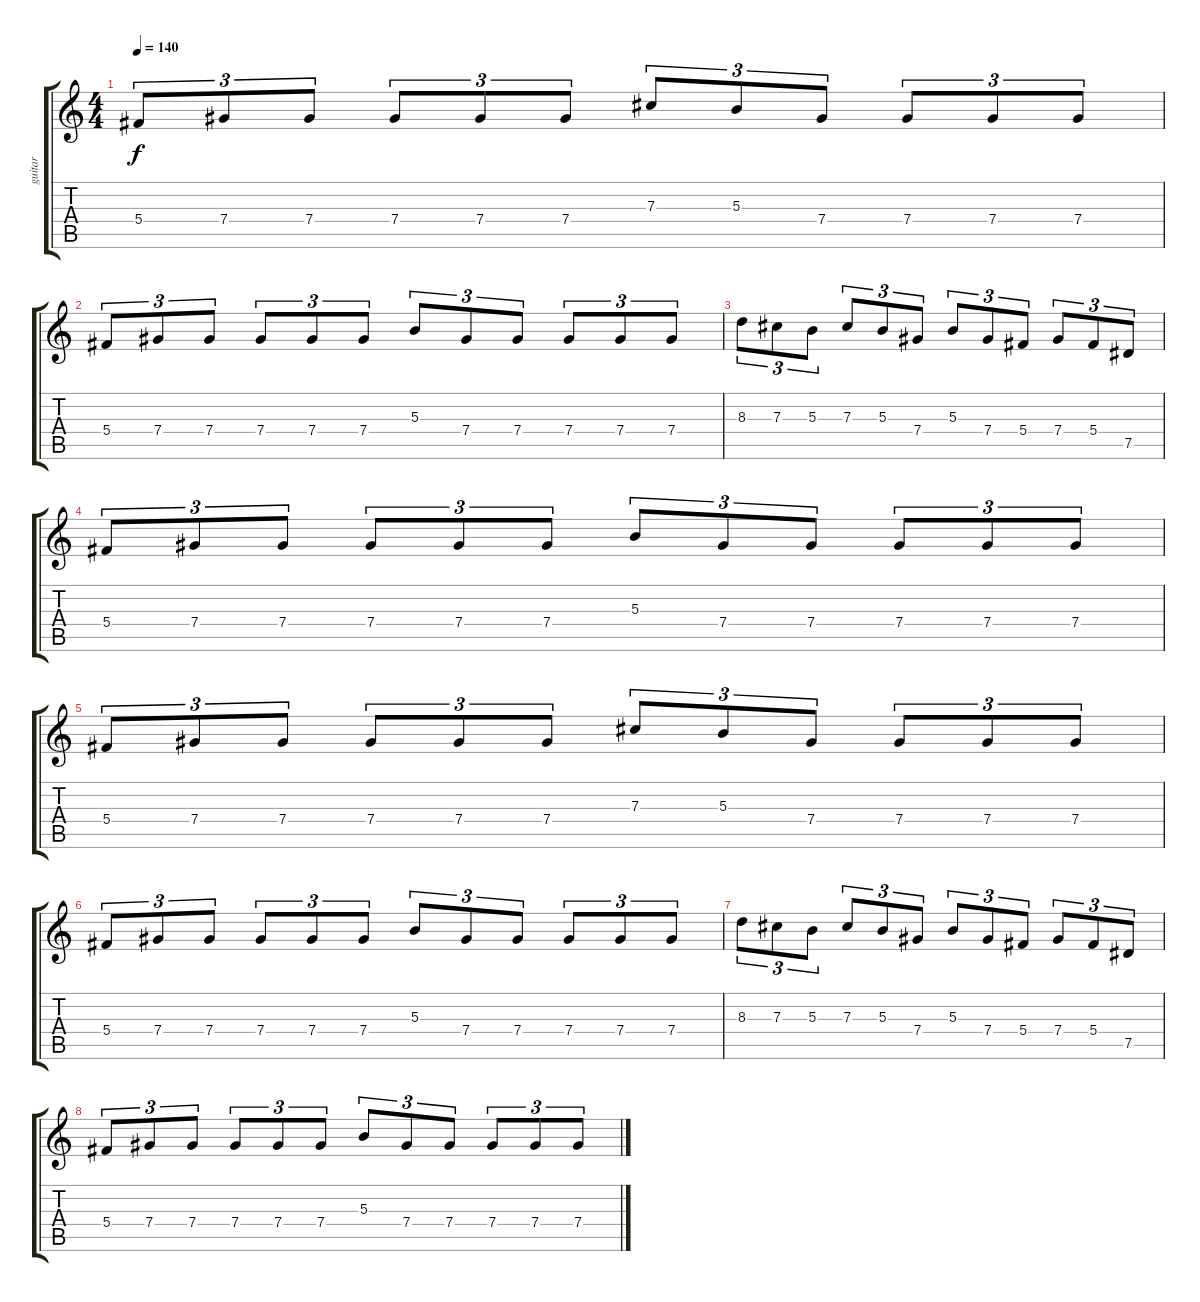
\track ("guitar" "guitar") {instrument distortionguitar}
\staff {score tabs}
\tuning (Eb4 Bb3 Gb3 Db3 Ab2 Eb2) {hide}
\ts (4 4)
\tempo 140
\clef g2
\ks c
5.4.8{tu (3 2) dy f} 7.4.8{tu (3 2)} 7.4.8{tu (3 2)} 7.4.8{tu (3 2)} 7.4.8{tu (3 2)} 7.4.8{tu (3 2)} 7.3.8{tu (3 2)} 5.3.8{tu (3 2)} 7.4.8{tu (3 2)} 7.4.8{tu (3 2)} 7.4.8{tu (3 2)} 7.4.8{tu (3 2)} |
5.4.8{tu (3 2)} 7.4.8{tu (3 2)} 7.4.8{tu (3 2)} 7.4.8{tu (3 2)} 7.4.8{tu (3 2)} 7.4.8{tu (3 2)} 5.3.8{tu (3 2)} 7.4.8{tu (3 2)} 7.4.8{tu (3 2)} 7.4.8{tu (3 2)} 7.4.8{tu (3 2)} 7.4.8{tu (3 2)} |
8.3.8{tu (3 2)} 7.3.8{tu (3 2)} 5.3.8{tu (3 2)} 7.3.8{tu (3 2)} 5.3.8{tu (3 2)} 7.4.8{tu (3 2)} 5.3.8{tu (3 2)} 7.4.8{tu (3 2)} 5.4.8{tu (3 2)} 7.4.8{tu (3 2)} 5.4.8{tu (3 2)} 7.5.8{tu (3 2)} |
5.4.8{tu (3 2)} 7.4.8{tu (3 2)} 7.4.8{tu (3 2)} 7.4.8{tu (3 2)} 7.4.8{tu (3 2)} 7.4.8{tu (3 2)} 5.3.8{tu (3 2)} 7.4.8{tu (3 2)} 7.4.8{tu (3 2)} 7.4.8{tu (3 2)} 7.4.8{tu (3 2)} 7.4.8{tu (3 2)} |
5.4.8{tu (3 2)} 7.4.8{tu (3 2)} 7.4.8{tu (3 2)} 7.4.8{tu (3 2)} 7.4.8{tu (3 2)} 7.4.8{tu (3 2)} 7.3.8{tu (3 2)} 5.3.8{tu (3 2)} 7.4.8{tu (3 2)} 7.4.8{tu (3 2)} 7.4.8{tu (3 2)} 7.4.8{tu (3 2)} |
5.4.8{tu (3 2)} 7.4.8{tu (3 2)} 7.4.8{tu (3 2)} 7.4.8{tu (3 2)} 7.4.8{tu (3 2)} 7.4.8{tu (3 2)} 5.3.8{tu (3 2)} 7.4.8{tu (3 2)} 7.4.8{tu (3 2)} 7.4.8{tu (3 2)} 7.4.8{tu (3 2)} 7.4.8{tu (3 2)} |
8.3.8{tu (3 2)} 7.3.8{tu (3 2)} 5.3.8{tu (3 2)} 7.3.8{tu (3 2)} 5.3.8{tu (3 2)} 7.4.8{tu (3 2)} 5.3.8{tu (3 2)} 7.4.8{tu (3 2)} 5.4.8{tu (3 2)} 7.4.8{tu (3 2)} 5.4.8{tu (3 2)} 7.5.8{tu (3 2)} |
5.4.8{tu (3 2)} 7.4.8{tu (3 2)} 7.4.8{tu (3 2)} 7.4.8{tu (3 2)} 7.4.8{tu (3 2)} 7.4.8{tu (3 2)} 5.3.8{tu (3 2)} 7.4.8{tu (3 2)} 7.4.8{tu (3 2)} 7.4.8{tu (3 2)} 7.4.8{tu (3 2)} 7.4.8{tu (3 2)}
